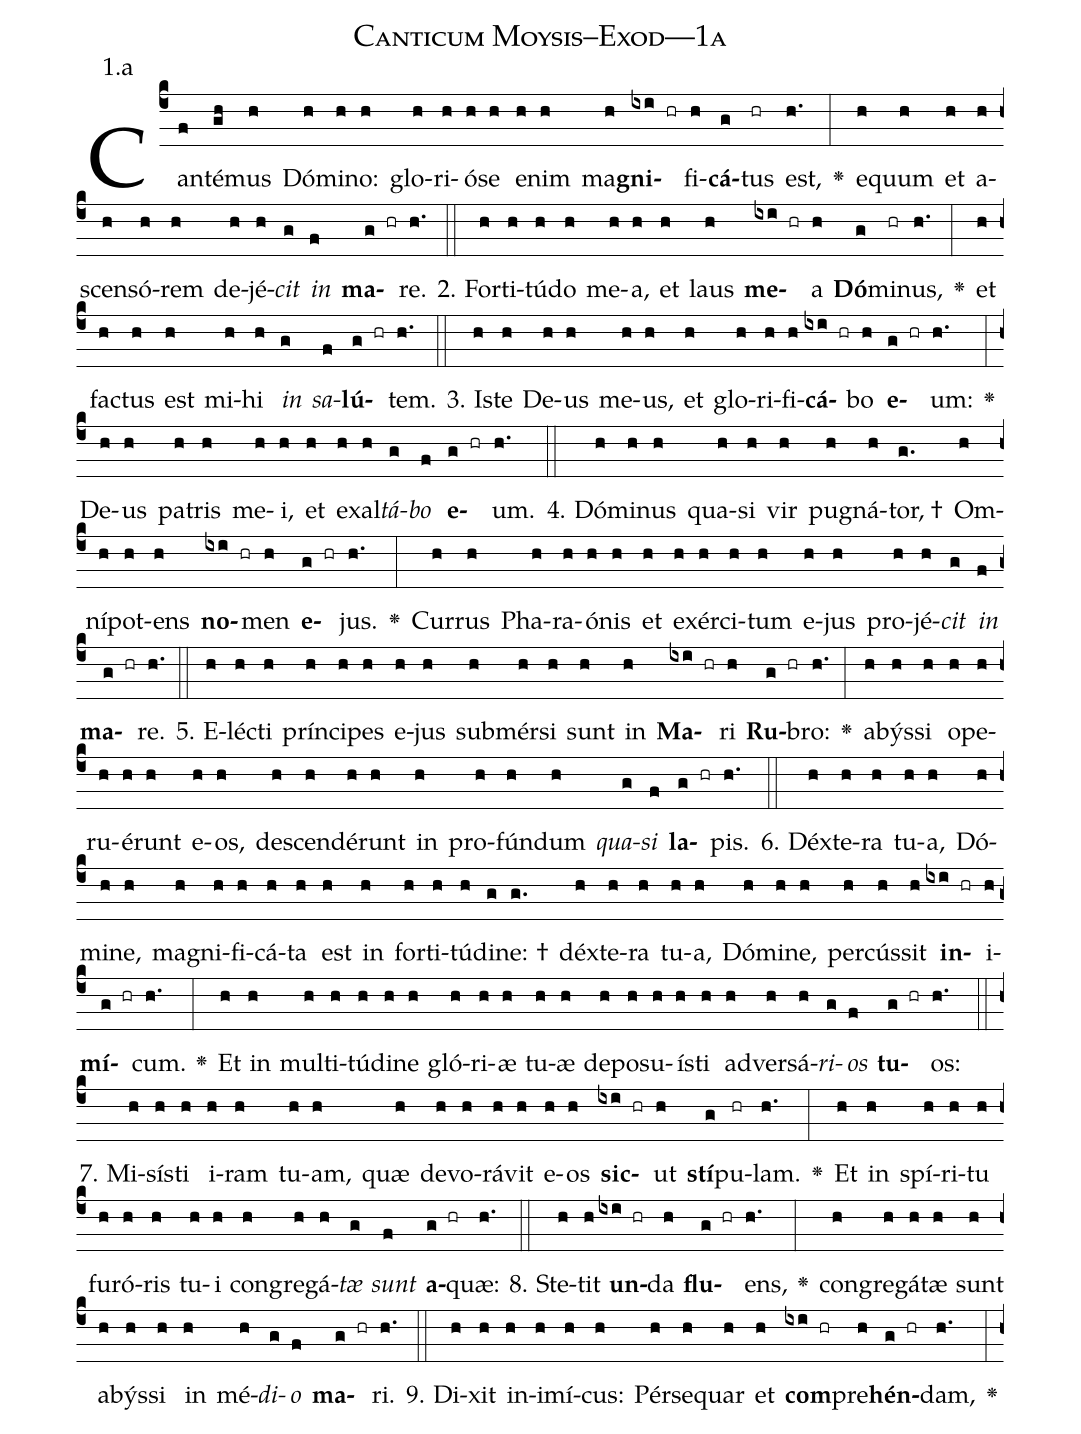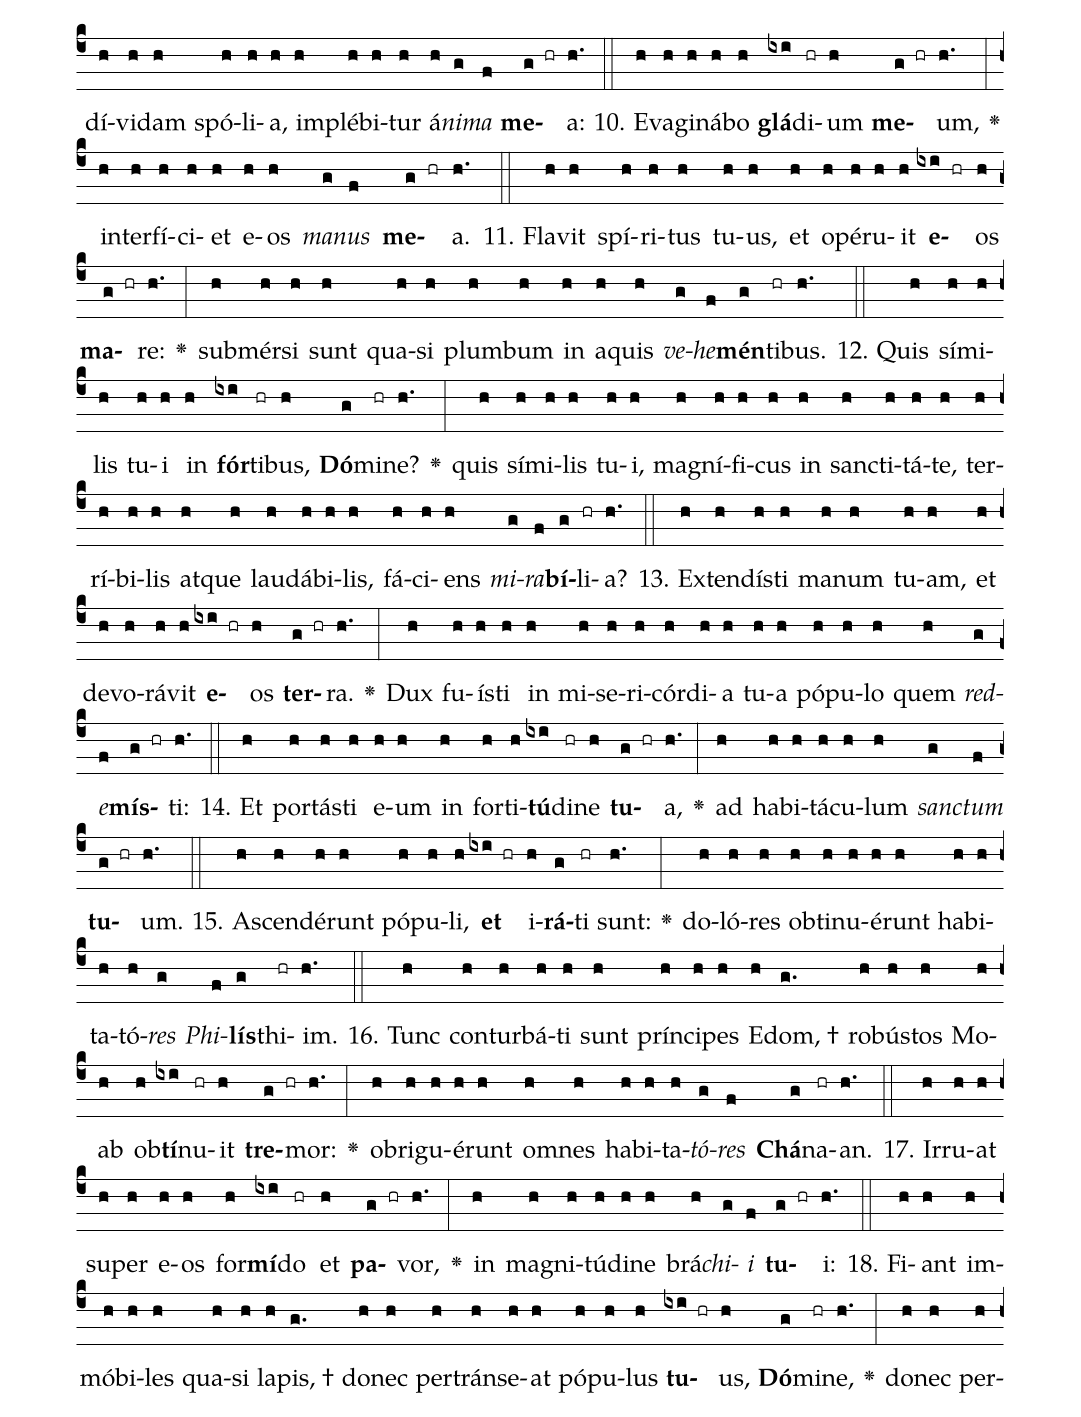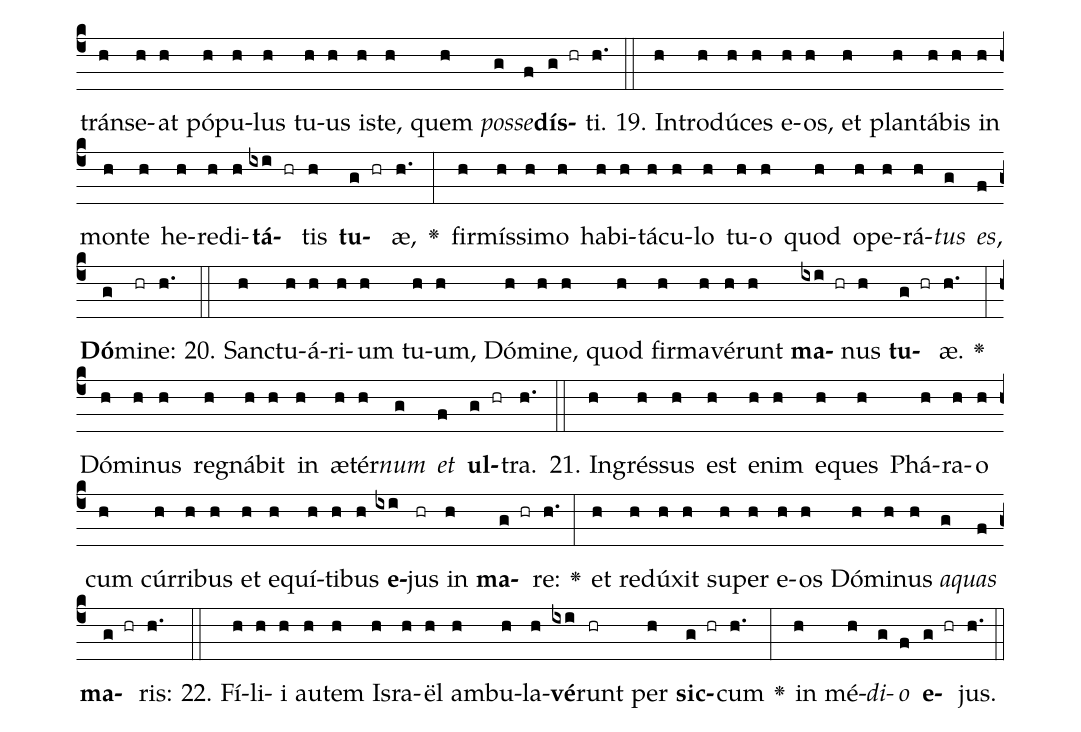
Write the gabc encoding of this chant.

name: Canticum Moysis--Exod---1a;
annotation: 1.a;
%%
(c4)Can(f)té(gh)mus(h) Dó(h)mi(h)no:(h) glo(h)ri(h)ó(h)se(h) e(h)nim(h) ma(h)<b>gni</b>(ixi hr)fi(h)<b>cá</b>(g)tus(hr) est,(h.) <v>\greheightstar</v>(:) e(h)quum(h) et(h) a(h)scen(h)só(h)rem(h) de(h)jé(h)<i>cit</i>(g) <i>in</i>(f) <b>ma</b>(g hr)re.(h.) (::)
2. For(h)ti(h)tú(h)do(h) me(h)a,(h) et(h) laus(h) <b>me</b>(ixi hr)a(h) <b>Dó</b>(g)mi(hr)nus,(h.) <v>\greheightstar</v>(:) et(h) fac(h)tus(h) est(h) mi(h)hi(h) <i>in</i>(g) <i>sa</i>(f)<b>lú</b>(g hr)tem.(h.) (::)
3. Is(h)te(h) De(h)us(h) me(h)us,(h) et(h) glo(h)ri(h)fi(h)<b>cá</b>(ixi hr)bo(h) <b>e</b>(g hr)um:(h.) <v>\greheightstar</v>(:) De(h)us(h) pa(h)tris(h) me(h)i,(h) et(h) ex(h)al(h)<i>tá</i>(g)<i>bo</i>(f) <b>e</b>(g hr)um.(h.) (::)
4. Dó(h)mi(h)nus(h) qua(h)si(h) vir(h) pu(h)gná(h)tor, †(g.) Om(h)ní(h)pot(h)ens(h) <b>no</b>(ixi hr)men(h) <b>e</b>(g hr)jus.(h.) <v>\greheightstar</v>(:) Cur(h)rus(h) Pha(h)ra(h)ó(h)nis(h) et(h) ex(h)ér(h)ci(h)tum(h) e(h)jus(h) pro(h)jé(h)<i>cit</i>(g) <i>in</i>(f) <b>ma</b>(g hr)re.(h.) (::)
5. E(h)léc(h)ti(h) prín(h)ci(h)pes(h) e(h)jus(h) sub(h)mér(h)si(h) sunt(h) in(h) <b>Ma</b>(ixi hr)ri(h) <b>Ru</b>(g hr)bro:(h.) <v>\greheightstar</v>(:) a(h)býs(h)si(h) o(h)pe(h)ru(h)é(h)runt(h) e(h)os,(h) de(h)scen(h)dé(h)runt(h) in(h) pro(h)fún(h)dum(h) <i>qua</i>(g)<i>si</i>(f) <b>la</b>(g hr)pis.(h.) (::)
6. Déx(h)te(h)ra(h) tu(h)a,(h) Dó(h)mi(h)ne,(h) ma(h)gni(h)fi(h)cá(h)ta(h) est(h) in(h) for(h)ti(h)tú(h)di(g)ne: †(g.) déx(h)te(h)ra(h) tu(h)a,(h) Dó(h)mi(h)ne,(h) per(h)cús(h)sit(h) <b>in</b>(ixi hr)i(h)<b>mí</b>(g hr)cum.(h.) <v>\greheightstar</v>(:) Et(h) in(h) mul(h)ti(h)tú(h)di(h)ne(h) gló(h)ri(h)æ(h) tu(h)æ(h) de(h)po(h)su(h)ís(h)ti(h) ad(h)ver(h)sá(h)<i>ri</i>(g)<i>os</i>(f) <b>tu</b>(g hr)os:(h.) (::)
7. Mi(h)sís(h)ti(h) i(h)ram(h) tu(h)am,(h) quæ(h) de(h)vo(h)rá(h)vit(h) e(h)os(h) <b>sic</b>(ixi hr)ut(h) <b>stí</b>(g)pu(hr)lam.(h.) <v>\greheightstar</v>(:) Et(h) in(h) spí(h)ri(h)tu(h) fu(h)ró(h)ris(h) tu(h)i(h) con(h)gre(h)gá(h)<i>tæ</i>(g) <i>sunt</i>(f) <b>a</b>(g hr)quæ:(h.) (::)
8. Ste(h)tit(h) <b>un</b>(ixi hr)da(h) <b>flu</b>(g hr)ens,(h.) <v>\greheightstar</v>(:) con(h)gre(h)gá(h)tæ(h) sunt(h) a(h)býs(h)si(h) in(h) mé(h)<i>di</i>(g)<i>o</i>(f) <b>ma</b>(g hr)ri.(h.) (::)
9. Di(h)xit(h) in(h)i(h)mí(h)cus:(h) Pér(h)se(h)quar(h) et(h) <b>com</b>(ixi hr)pre(h)<b>hén</b>(g hr)dam,(h.) <v>\greheightstar</v>(:) dí(h)vi(h)dam(h) spó(h)li(h)a,(h) im(h)plé(h)bi(h)tur(h) á(h)<i>ni</i>(g)<i>ma</i>(f) <b>me</b>(g hr)a:(h.) (::)
10. E(h)va(h)gi(h)ná(h)bo(h) <b>glá</b>(ixi)di(hr)um(h) <b>me</b>(g hr)um,(h.) <v>\greheightstar</v>(:) in(h)ter(h)fí(h)ci(h)et(h) e(h)os(h) <i>ma</i>(g)<i>nus</i>(f) <b>me</b>(g hr)a.(h.) (::)
11. Fla(h)vit(h) spí(h)ri(h)tus(h) tu(h)us,(h) et(h) o(h)pé(h)ru(h)it(h) <b>e</b>(ixi hr)os(h) <b>ma</b>(g hr)re:(h.) <v>\greheightstar</v>(:) sub(h)mér(h)si(h) sunt(h) qua(h)si(h) plum(h)bum(h) in(h) a(h)quis(h) <i>ve</i>(g)<i>he</i>(f)<b>mén</b>(g)ti(hr)bus.(h.) (::)
12. Quis(h) sí(h)mi(h)lis(h) tu(h)i(h) in(h) <b>fór</b>(ixi)ti(hr)bus,(h) <b>Dó</b>(g)mi(hr)ne?(h.) <v>\greheightstar</v>(:) quis(h) sí(h)mi(h)lis(h) tu(h)i,(h) ma(h)gní(h)fi(h)cus(h) in(h) sanc(h)ti(h)tá(h)te,(h) ter(h)rí(h)bi(h)lis(h) at(h)que(h) lau(h)dá(h)bi(h)lis,(h) fá(h)ci(h)ens(h) <i>mi</i>(g)<i>ra</i>(f)<b>bí</b>(g)li(hr)a?(h.) (::)
13. Ex(h)ten(h)dís(h)ti(h) ma(h)num(h) tu(h)am,(h) et(h) de(h)vo(h)rá(h)vit(h) <b>e</b>(ixi hr)os(h) <b>ter</b>(g hr)ra.(h.) <v>\greheightstar</v>(:) Dux(h) fu(h)ís(h)ti(h) in(h) mi(h)se(h)ri(h)cór(h)di(h)a(h) tu(h)a(h) pó(h)pu(h)lo(h) quem(h) <i>red</i>(g)<i>e</i>(f)<b>mís</b>(g hr)ti:(h.) (::)
14. Et(h) por(h)tás(h)ti(h) e(h)um(h) in(h) for(h)ti(h)<b>tú</b>(ixi)di(hr)ne(h) <b>tu</b>(g hr)a,(h.) <v>\greheightstar</v>(:) ad(h) ha(h)bi(h)tá(h)cu(h)lum(h) <i>sanc</i>(g)<i>tum</i>(f) <b>tu</b>(g hr)um.(h.) (::)
15. A(h)scen(h)dé(h)runt(h) pó(h)pu(h)li,(h) <b>et</b>(ixi hr) i(h)<b>rá</b>(g)ti(hr) sunt:(h.) <v>\greheightstar</v>(:) do(h)ló(h)res(h) ob(h)ti(h)nu(h)é(h)runt(h) ha(h)bi(h)ta(h)tó(h)<i>res</i>(g) <i>Phi</i>(f)<b>lís</b>(g)thi(hr)im.(h.) (::)
16. Tunc(h) con(h)tur(h)bá(h)ti(h) sunt(h) prín(h)ci(h)pes(h) E(h)dom, †(g.) ro(h)bús(h)tos(h) Mo(h)ab(h) ob(h)<b>tí</b>(ixi)nu(hr)it(h) <b>tre</b>(g hr)mor:(h.) <v>\greheightstar</v>(:) ob(h)ri(h)gu(h)é(h)runt(h) om(h)nes(h) ha(h)bi(h)ta(h)<i>tó</i>(g)<i>res</i>(f) <b>Chá</b>(g)na(hr)an.(h.) (::)
17. Ir(h)ru(h)at(h) su(h)per(h) e(h)os(h) for(h)<b>mí</b>(ixi)do(hr) et(h) <b>pa</b>(g hr)vor,(h.) <v>\greheightstar</v>(:) in(h) ma(h)gni(h)tú(h)di(h)ne(h) brá(h)<i>chi</i>(g)<i>i</i>(f) <b>tu</b>(g hr)i:(h.) (::)
18. Fi(h)ant(h) im(h)mó(h)bi(h)les(h) qua(h)si(h) la(h)pis, †(g.) do(h)nec(h) per(h)tráns(h)e(h)at(h) pó(h)pu(h)lus(h) <b>tu</b>(ixi hr)us,(h) <b>Dó</b>(g)mi(hr)ne,(h.) <v>\greheightstar</v>(:) do(h)nec(h) per(h)tráns(h)e(h)at(h) pó(h)pu(h)lus(h) tu(h)us(h) is(h)te,(h) quem(h) <i>pos</i>(g)<i>se</i>(f)<b>dís</b>(g hr)ti.(h.) (::)
19. In(h)tro(h)dú(h)ces(h) e(h)os,(h) et(h) plan(h)tá(h)bis(h) in(h) mon(h)te(h) he(h)re(h)di(h)<b>tá</b>(ixi hr)tis(h) <b>tu</b>(g hr)æ,(h.) <v>\greheightstar</v>(:) fir(h)mís(h)si(h)mo(h) ha(h)bi(h)tá(h)cu(h)lo(h) tu(h)o(h) quod(h) o(h)pe(h)rá(h)<i>tus</i>(g) <i>es</i>,(f) <b>Dó</b>(g)mi(hr)ne:(h.) (::)
20. Sanc(h)tu(h)á(h)ri(h)um(h) tu(h)um,(h) Dó(h)mi(h)ne,(h) quod(h) fir(h)ma(h)vé(h)runt(h) <b>ma</b>(ixi hr)nus(h) <b>tu</b>(g hr)æ.(h.) <v>\greheightstar</v>(:) Dó(h)mi(h)nus(h) re(h)gná(h)bit(h) in(h) æ(h)tér(h)<i>num</i>(g) <i>et</i>(f) <b>ul</b>(g hr)tra.(h.) (::)
21. In(h)grés(h)sus(h) est(h) e(h)nim(h) e(h)ques(h) Phá(h)ra(h)o(h) cum(h) cúr(h)ri(h)bus(h) et(h) e(h)quí(h)ti(h)bus(h) <b>e</b>(ixi)jus(hr) in(h) <b>ma</b>(g hr)re:(h.) <v>\greheightstar</v>(:) et(h) re(h)dú(h)xit(h) su(h)per(h) e(h)os(h) Dó(h)mi(h)nus(h) <i>a</i>(g)<i>quas</i>(f) <b>ma</b>(g hr)ris:(h.) (::)
22. Fí(h)li(h)i(h) au(h)tem(h) Is(h)ra(h)ël(h) am(h)bu(h)la(h)<b>vé</b>(ixi)runt(hr) per(h) <b>sic</b>(g hr)cum(h.) <v>\greheightstar</v>(:) in(h) mé(h)<i>di</i>(g)<i>o</i>(f) <b>e</b>(g hr)jus.(h.) (::)
